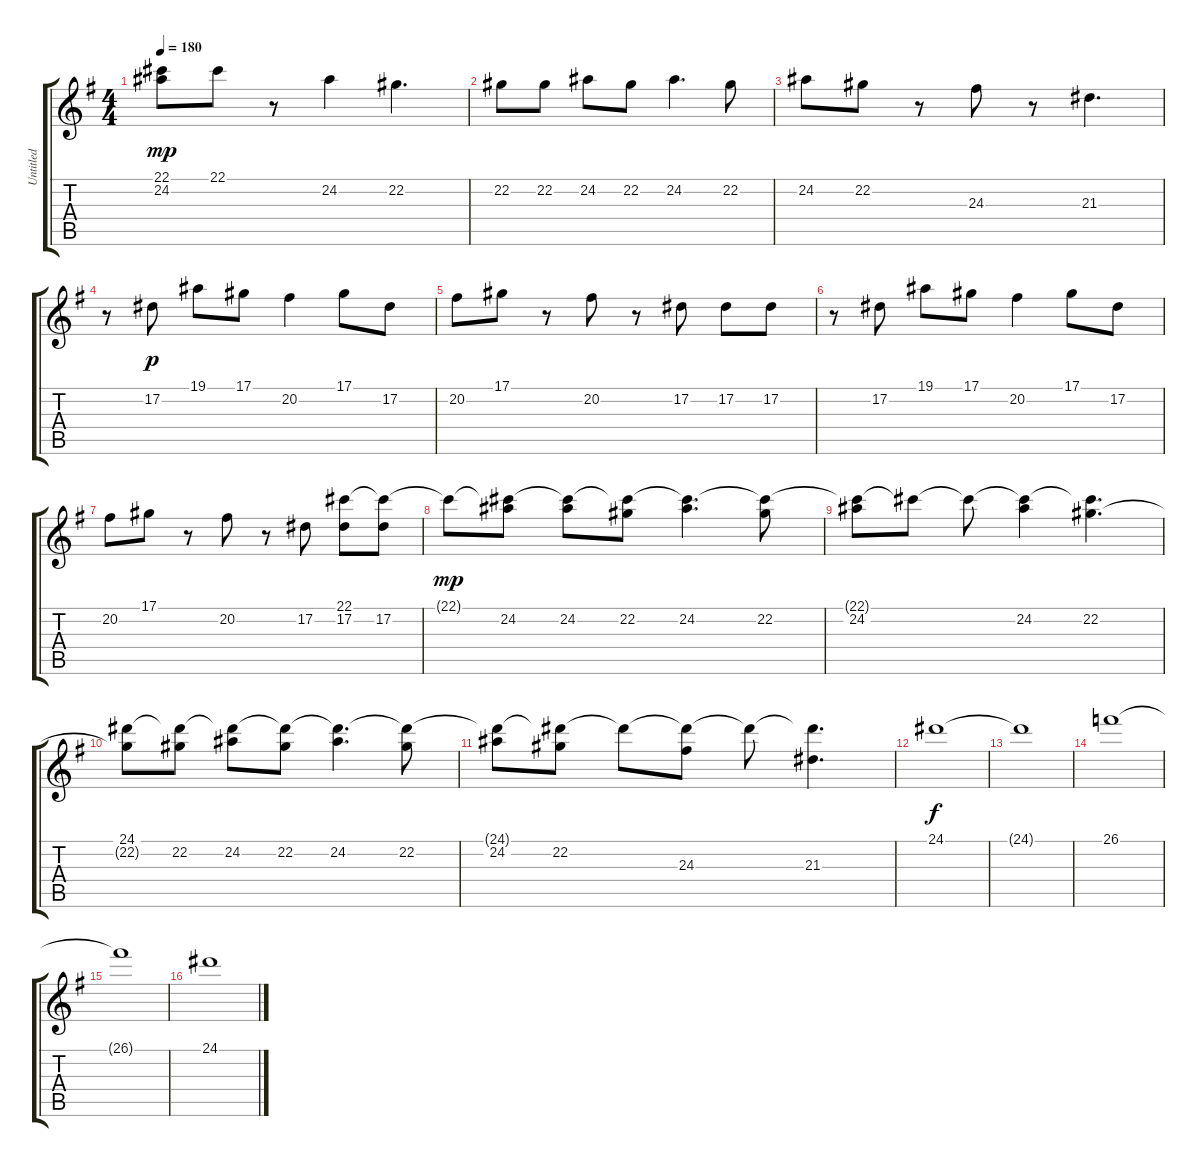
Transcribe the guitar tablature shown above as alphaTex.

\track ("Untitled" "Untitled") {instrument rockorgan}
\staff {score tabs}
\tuning (Eb4 Bb3 Gb3 Db3 Ab2 Eb2) {hide}
\ts (4 4)
\tempo 180
\clef g2
\ks g
(22.1{t} 24.2).8{dy mp} 22.1.8 r.8 24.2.4 22.2.4{d} |
22.2.8 22.2.8 24.2.8 22.2.8 24.2.4{d} 22.2.8 |
24.2.8 22.2.8 r.8 24.3.8 r.8 21.3.4{d} |
r.8 17.2.8{dy p} 19.1.8 17.1.8 20.2.4 17.1.8 17.2.8 |
20.2.8 17.1.8 r.8 20.2.8 r.8 17.2.8 17.2.8 17.2.8 |
r.8 17.2.8 19.1.8 17.1.8 20.2.4 17.1.8 17.2.8 |
20.2.8 17.1.8 r.8 20.2.8 r.8 17.2.8 (22.1 17.2).8 (22.1{t} 17.2).8 |
22.1{t}.8{dy mp} (22.1{t} 24.2).8 (22.1{t} 24.2).8 (22.1{t} 22.2).8 (22.1{t} 24.2).4{d} (22.1{t} 22.2).8 |
(22.1{t} 24.2).8 22.1{t}.8 22.1{t}.8 (22.1{t} 24.2).4 (22.1{t} 22.2).4{d} |
(24.1 22.2{t}).8 (24.1{t} 22.2).8 (24.1{t} 24.2).8 (24.1{t} 22.2).8 (24.1{t} 24.2).4{d} (24.1{t} 22.2).8 |
(24.1{t} 24.2).8 (24.1{t} 22.2).8 24.1{t}.8 (24.1{t} 24.3).8 24.1{t}.8 (24.1{t} 21.3).4{d} |
24.1.1{dy f} |
24.1{t}.1 |
26.1.1 |
26.1{t}.1 |
24.1.1
